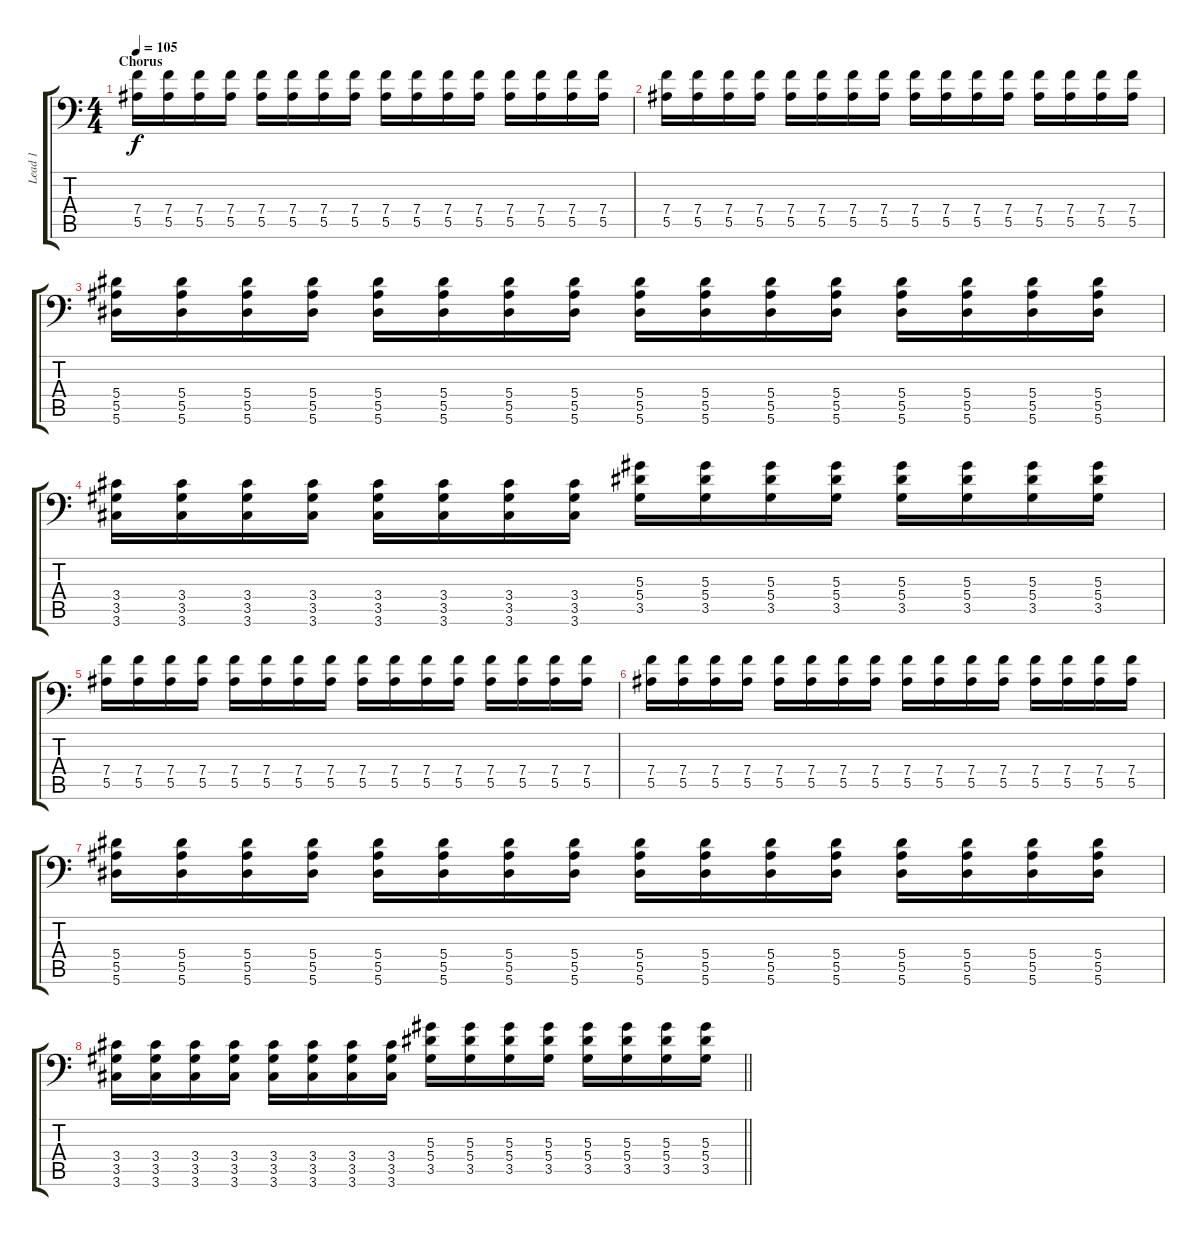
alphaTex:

\track ("Lead 1" "Lead 1") {instrument distortionguitar}
\staff {score tabs}
\tuning (C4 G3 Eb3 Bb2 F2 Bb1) {hide}
\ts (4 4)
\section ("" "Chorus")
\tempo 105
\clef f4
\ks c
(7.4 5.5).16{dy f} (7.4 5.5).16 (7.4 5.5).16 (7.4 5.5).16 (7.4 5.5).16 (7.4 5.5).16 (7.4 5.5).16 (7.4 5.5).16 (7.4 5.5).16 (7.4 5.5).16 (7.4 5.5).16 (7.4 5.5).16 (7.4 5.5).16 (7.4 5.5).16 (7.4 5.5).16 (7.4 5.5).16 |
(7.4 5.5).16 (7.4 5.5).16 (7.4 5.5).16 (7.4 5.5).16 (7.4 5.5).16 (7.4 5.5).16 (7.4 5.5).16 (7.4 5.5).16 (7.4 5.5).16 (7.4 5.5).16 (7.4 5.5).16 (7.4 5.5).16 (7.4 5.5).16 (7.4 5.5).16 (7.4 5.5).16 (7.4 5.5).16 |
(5.4 5.5 5.6).16 (5.4 5.5 5.6).16 (5.4 5.5 5.6).16 (5.4 5.5 5.6).16 (5.4 5.5 5.6).16 (5.4 5.5 5.6).16 (5.4 5.5 5.6).16 (5.4 5.5 5.6).16 (5.4 5.5 5.6).16 (5.4 5.5 5.6).16 (5.4 5.5 5.6).16 (5.4 5.5 5.6).16 (5.4 5.5 5.6).16 (5.4 5.5 5.6).16 (5.4 5.5 5.6).16 (5.4 5.5 5.6).16 |
(3.4 3.5 3.6).16 (3.4 3.5 3.6).16 (3.4 3.5 3.6).16 (3.4 3.5 3.6).16 (3.4 3.5 3.6).16 (3.4 3.5 3.6).16 (3.4 3.5 3.6).16 (3.4 3.5 3.6).16 (5.3 5.4 3.5).16 (5.3 5.4 3.5).16 (5.3 5.4 3.5).16 (5.3 5.4 3.5).16 (5.3 5.4 3.5).16 (5.3 5.4 3.5).16 (5.3 5.4 3.5).16 (5.3 5.4 3.5).16 |
(7.4 5.5).16 (7.4 5.5).16 (7.4 5.5).16 (7.4 5.5).16 (7.4 5.5).16 (7.4 5.5).16 (7.4 5.5).16 (7.4 5.5).16 (7.4 5.5).16 (7.4 5.5).16 (7.4 5.5).16 (7.4 5.5).16 (7.4 5.5).16 (7.4 5.5).16 (7.4 5.5).16 (7.4 5.5).16 |
(7.4 5.5).16 (7.4 5.5).16 (7.4 5.5).16 (7.4 5.5).16 (7.4 5.5).16 (7.4 5.5).16 (7.4 5.5).16 (7.4 5.5).16 (7.4 5.5).16 (7.4 5.5).16 (7.4 5.5).16 (7.4 5.5).16 (7.4 5.5).16 (7.4 5.5).16 (7.4 5.5).16 (7.4 5.5).16 |
(5.4 5.5 5.6).16 (5.4 5.5 5.6).16 (5.4 5.5 5.6).16 (5.4 5.5 5.6).16 (5.4 5.5 5.6).16 (5.4 5.5 5.6).16 (5.4 5.5 5.6).16 (5.4 5.5 5.6).16 (5.4 5.5 5.6).16 (5.4 5.5 5.6).16 (5.4 5.5 5.6).16 (5.4 5.5 5.6).16 (5.4 5.5 5.6).16 (5.4 5.5 5.6).16 (5.4 5.5 5.6).16 (5.4 5.5 5.6).16 |
\barLineRight lightlight
(3.4 3.5 3.6).16 (3.4 3.5 3.6).16 (3.4 3.5 3.6).16 (3.4 3.5 3.6).16 (3.4 3.5 3.6).16 (3.4 3.5 3.6).16 (3.4 3.5 3.6).16 (3.4 3.5 3.6).16 (5.3 5.4 3.5).16 (5.3 5.4 3.5).16 (5.3 5.4 3.5).16 (5.3 5.4 3.5).16 (5.3 5.4 3.5).16 (5.3 5.4 3.5).16 (5.3 5.4 3.5).16 (5.3 5.4 3.5).16
